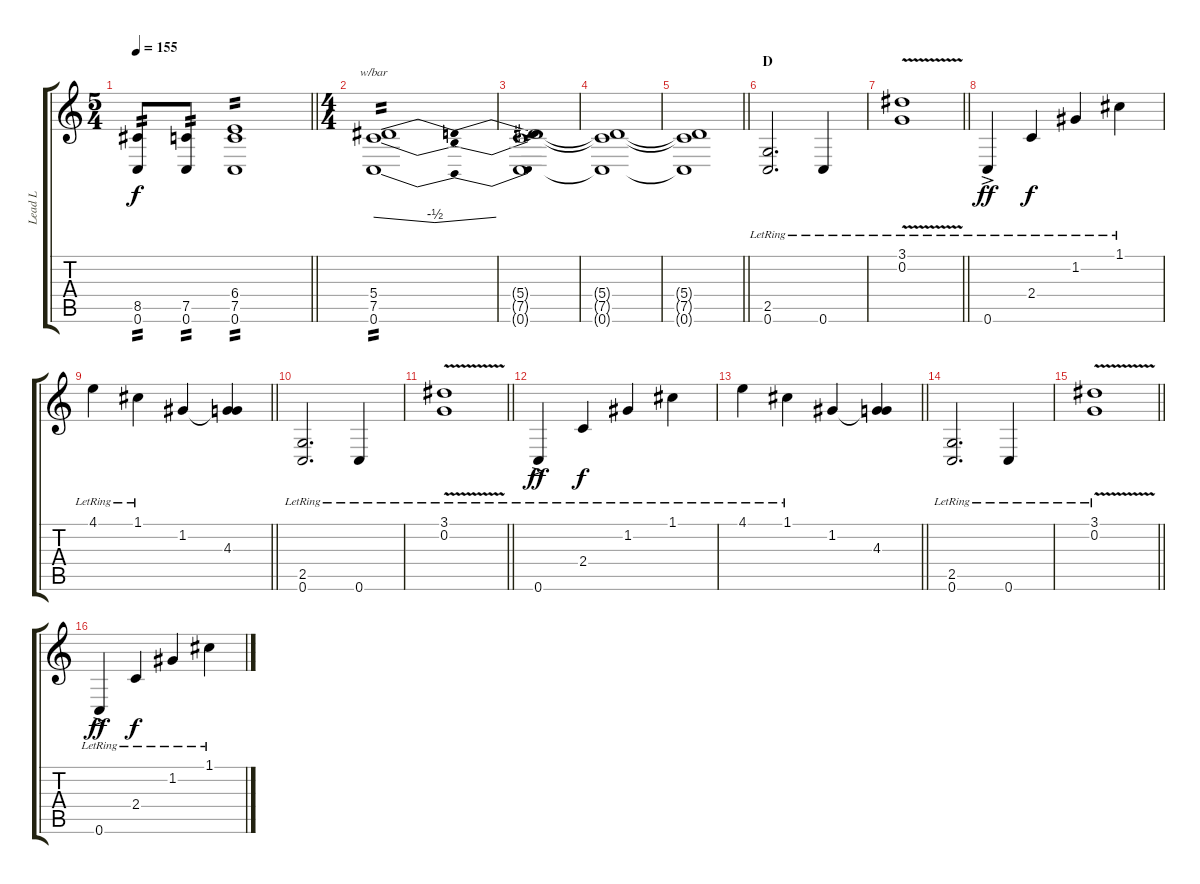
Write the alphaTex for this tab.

\track ("Lead L" "Lead L") {instrument overdrivenguitar}
\staff {score tabs}
\tuning (C4 G3 Eb3 Bb2 F2 C2) {hide}
\ts (5 4)
\tempo 155
\clef g2
\barLineRight lightlight
\ks c
(8.5 0.6).8{tp 2 dy f} (7.5 0.6).8{tp 2} (6.4 7.5 0.6).1{tp 2} |
\ts (4 4)
\section ("" "")
(5.4 7.5 0.6).1{tbe (dip default 0 0 30 -2 60 0) tp 2} |
(5.4{t} 7.5{t} 0.6{t}).1 |
(5.4{t} 7.5{t} 0.6{t}).1 |
\barLineRight lightlight
(5.4{t} 7.5{t} 0.6{t}).1 |
\section ("" "D")
(2.5{lr} 0.6{lr}).2{d} 0.6{lr}.4 |
\barLineRight lightlight
(3.1{v lr} 0.2{lr}).1 |
0.6{ac lr}.4{dy ff} 2.4{lr}.4{dy f} 1.2{lr}.4 1.1{lr}.4 |
\barLineRight lightlight
4.1{lr}.4 1.1{lr}.4 1.2.4 (1.2{t} 4.3).4 |
\section ("" "")
(2.5{lr} 0.6{lr}).2{d} 0.6{lr}.4 |
\barLineRight lightlight
(3.1{v lr} 0.2{lr}).1 |
0.6{ac lr}.4{dy ff} 2.4{lr}.4{dy f} 1.2{lr}.4 1.1{lr}.4 |
\barLineRight lightlight
4.1{lr}.4 1.1{lr}.4 1.2.4 (1.2{t} 4.3).4 |
\section ("" "")
(2.5{lr} 0.6{lr}).2{d} 0.6{lr}.4 |
\barLineRight lightlight
(3.1{v lr} 0.2{lr}).1 |
0.6{ac lr}.4{dy ff} 2.4{lr}.4{dy f} 1.2{lr}.4 1.1{lr}.4
